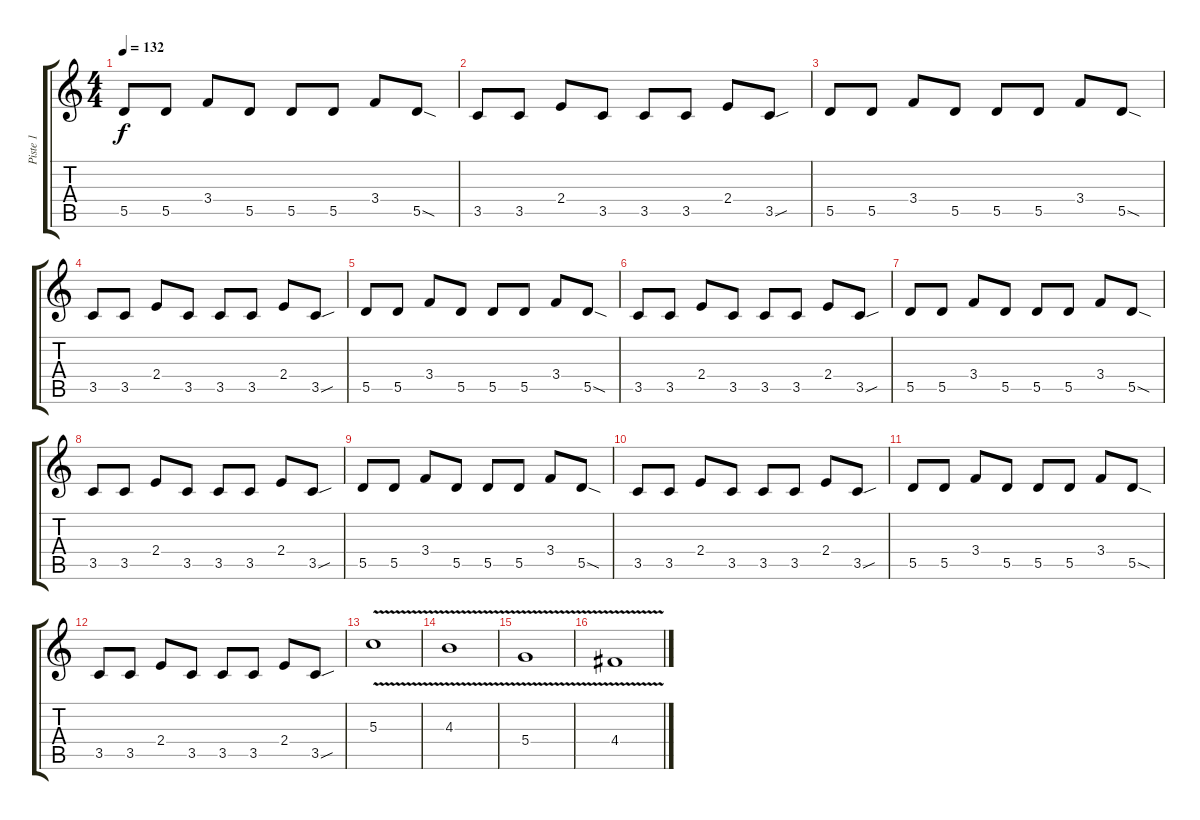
\track ("Piste 1" "Piste 1") {instrument overdrivenguitar}
\staff {score tabs}
\tuning (E4 B3 G3 D3 A2 E2) {hide}
\ts (4 4)
\tempo 132
\clef g2
\ks c
5.5.8{dy f} 5.5.8 3.4.8 5.5.8 5.5.8 5.5.8 3.4.8 5.5{sod}.8 |
3.5.8 3.5.8 2.4.8 3.5.8 3.5.8 3.5.8 2.4.8 3.5{sou}.8 |
5.5.8 5.5.8 3.4.8 5.5.8 5.5.8 5.5.8 3.4.8 5.5{sod}.8 |
3.5.8 3.5.8 2.4.8 3.5.8 3.5.8 3.5.8 2.4.8 3.5{sou}.8 |
5.5.8 5.5.8 3.4.8 5.5.8 5.5.8 5.5.8 3.4.8 5.5{sod}.8 |
3.5.8 3.5.8 2.4.8 3.5.8 3.5.8 3.5.8 2.4.8 3.5{sou}.8 |
5.5.8 5.5.8 3.4.8 5.5.8 5.5.8 5.5.8 3.4.8 5.5{sod}.8 |
3.5.8 3.5.8 2.4.8 3.5.8 3.5.8 3.5.8 2.4.8 3.5{sou}.8 |
5.5.8 5.5.8 3.4.8 5.5.8 5.5.8 5.5.8 3.4.8 5.5{sod}.8 |
3.5.8 3.5.8 2.4.8 3.5.8 3.5.8 3.5.8 2.4.8 3.5{sou}.8 |
5.5.8 5.5.8 3.4.8 5.5.8 5.5.8 5.5.8 3.4.8 5.5{sod}.8 |
3.5.8 3.5.8 2.4.8 3.5.8 3.5.8 3.5.8 2.4.8 3.5{sou}.8 |
5.3{v}.1 |
4.3{v}.1 |
5.4{v}.1 |
4.4{v}.1
